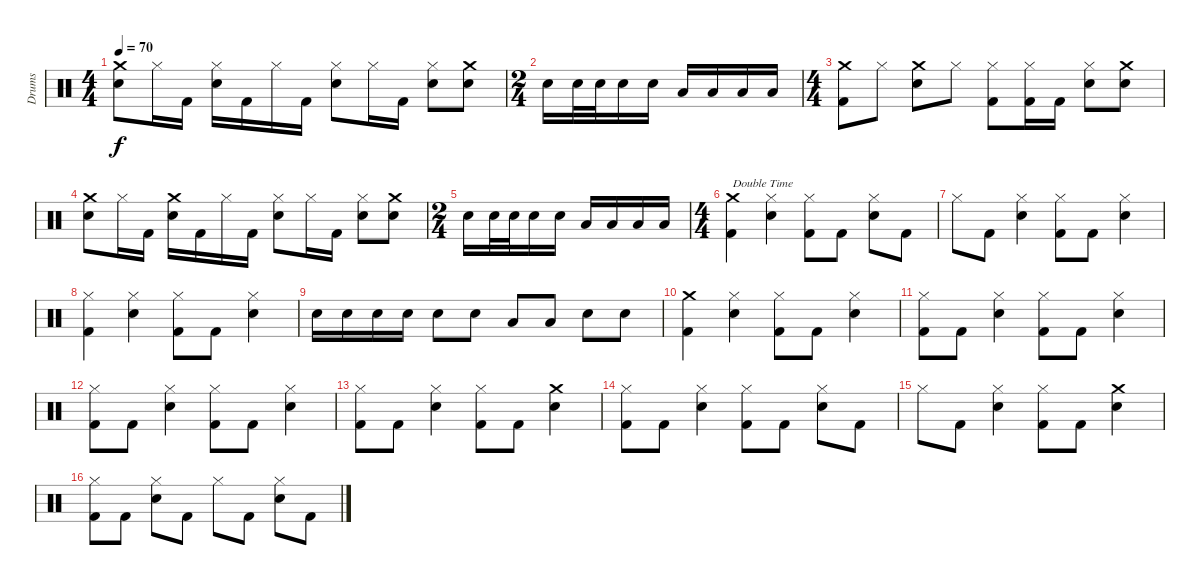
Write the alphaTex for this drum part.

\track ("Drums" "Drums") {instrument percussion}
\staff {score}
\articulation defaults
\ts (4 4)
\tempo 70
\clef neutral
\ks c
("Snare (hit) 2" "Crash medium (hit)").8{dy f} "Hi-Hat (closed)".16 "Kick (hit) 2".16 ("Snare (hit) 2" "Hi-Hat (closed)").16 "Kick (hit) 2".16 "Hi-Hat (closed)".16 "Kick (hit) 2".16 ("Hi-Hat (closed)" "Snare (hit) 2").8 "Hi-Hat (closed)".16 "Kick (hit) 2".16 ("Snare (hit) 2" "Hi-Hat (closed)").8 ("Crash medium (hit)" "Snare (hit) 2").8 |
\ts (2 4)
"Snare (hit) 2".16 "Snare (hit) 2".32 "Snare (hit) 2".32 "Snare (hit) 2".16 "Snare (hit) 2".16 "Low Tom (hit)".16 "Low Tom (hit)".16 "Low Tom (hit)".16 "Low Tom (hit)".16 |
\ts (4 4)
("Kick (hit) 2" "Crash medium (hit)").8 "Hi-Hat (closed)".8 ("Crash medium (hit)" "Snare (hit) 2").8 "Hi-Hat (closed)".8 ("Kick (hit) 2" "Hi-Hat (closed)").8 ("Kick (hit) 2" "Hi-Hat (closed)").16 "Kick (hit) 2".16 ("Snare (hit) 2" "Hi-Hat (closed)").8 ("Crash medium (hit)" "Snare (hit) 2").8 |
("Snare (hit) 2" "Crash medium (hit)").8 "Hi-Hat (closed)".16 "Kick (hit) 2".16 ("Snare (hit) 2" "Crash medium (hit)").16 "Kick (hit) 2".16 "Hi-Hat (closed)".16 "Kick (hit) 2".16 ("Snare (hit) 2" "Hi-Hat (closed)").8 "Hi-Hat (closed)".16 "Kick (hit) 2".16 ("Snare (hit) 2" "Hi-Hat (closed)").8 ("Crash medium (hit)" "Snare (hit) 2").8 |
\ts (2 4)
"Snare (hit) 2".16 "Snare (hit) 2".32 "Snare (hit) 2".32 "Snare (hit) 2".16 "Snare (hit) 2".16 "Low Tom (hit)".16 "Low Tom (hit)".16 "Low Tom (hit)".16 "Low Tom (hit)".16 |
\ts (4 4)
("Kick (hit) 2" "Crash medium (hit)").4{txt "Double Time"} ("Hi-Hat (closed)" "Snare (hit) 2").4 ("Kick (hit) 2" "Hi-Hat (closed)").8 "Kick (hit) 2".8 ("Snare (hit) 2" "Hi-Hat (closed)").8 "Kick (hit) 2".8 |
"Hi-Hat (closed)".8 "Kick (hit) 2".8 ("Snare (hit) 2" "Hi-Hat (closed)").4 ("Kick (hit) 2" "Hi-Hat (closed)").8 "Kick (hit) 2".8 ("Snare (hit) 2" "Hi-Hat (closed)").4 |
("Hi-Hat (closed)" "Kick (hit) 2").4 ("Snare (hit) 2" "Hi-Hat (closed)").4 ("Kick (hit) 2" "Hi-Hat (closed)").8 "Kick (hit) 2".8 ("Snare (hit) 2" "Hi-Hat (closed)").4 |
"Snare (hit) 2".16 "Snare (hit) 2".16 "Snare (hit) 2".16 "Snare (hit) 2".16 "Snare (hit) 2".8 "Snare (hit) 2".8 "Low Tom (hit)".8 "Low Tom (hit)".8 "Snare (hit) 2".8 "Snare (hit) 2".8 |
("Kick (hit) 2" "Crash medium (hit)").4 ("Hi-Hat (closed)" "Snare (hit) 2").4 ("Kick (hit) 2" "Hi-Hat (closed)").8 "Kick (hit) 2".8 ("Snare (hit) 2" "Hi-Hat (closed)").4 |
("Hi-Hat (closed)" "Kick (hit) 2").8 "Kick (hit) 2".8 ("Snare (hit) 2" "Hi-Hat (closed)").4 ("Hi-Hat (closed)" "Kick (hit) 2").8 "Kick (hit) 2".8 ("Snare (hit) 2" "Hi-Hat (closed)").4 |
("Hi-Hat (closed)" "Kick (hit) 2").8 "Kick (hit) 2".8 ("Snare (hit) 2" "Hi-Hat (closed)").4 ("Hi-Hat (closed)" "Kick (hit) 2").8 "Kick (hit) 2".8 ("Snare (hit) 2" "Hi-Hat (closed)").4 |
("Hi-Hat (closed)" "Kick (hit) 2").8 "Kick (hit) 2".8 ("Snare (hit) 2" "Hi-Hat (closed)").4 ("Hi-Hat (closed)" "Kick (hit) 2").8 "Kick (hit) 2".8 ("Crash medium (hit)" "Snare (hit) 2").4 |
("Kick (hit) 2" "Hi-Hat (closed)").8 "Kick (hit) 2".8 ("Snare (hit) 2" "Hi-Hat (closed)").4 ("Kick (hit) 2" "Hi-Hat (closed)").8 "Kick (hit) 2".8 ("Snare (hit) 2" "Hi-Hat (closed)").8 "Kick (hit) 2".8 |
"Hi-Hat (closed)".8 "Kick (hit) 2".8 ("Snare (hit) 2" "Hi-Hat (closed)").4 ("Hi-Hat (closed)" "Kick (hit) 2").8 "Kick (hit) 2".8 ("Crash medium (hit)" "Snare (hit) 2").4 |
("Kick (hit) 2" "Hi-Hat (closed)").8 "Kick (hit) 2".8 ("Snare (hit) 2" "Hi-Hat (closed)").8 "Kick (hit) 2".8 "Hi-Hat (closed)".8 "Kick (hit) 2".8 ("Snare (hit) 2" "Hi-Hat (closed)").8 "Kick (hit) 2".8
